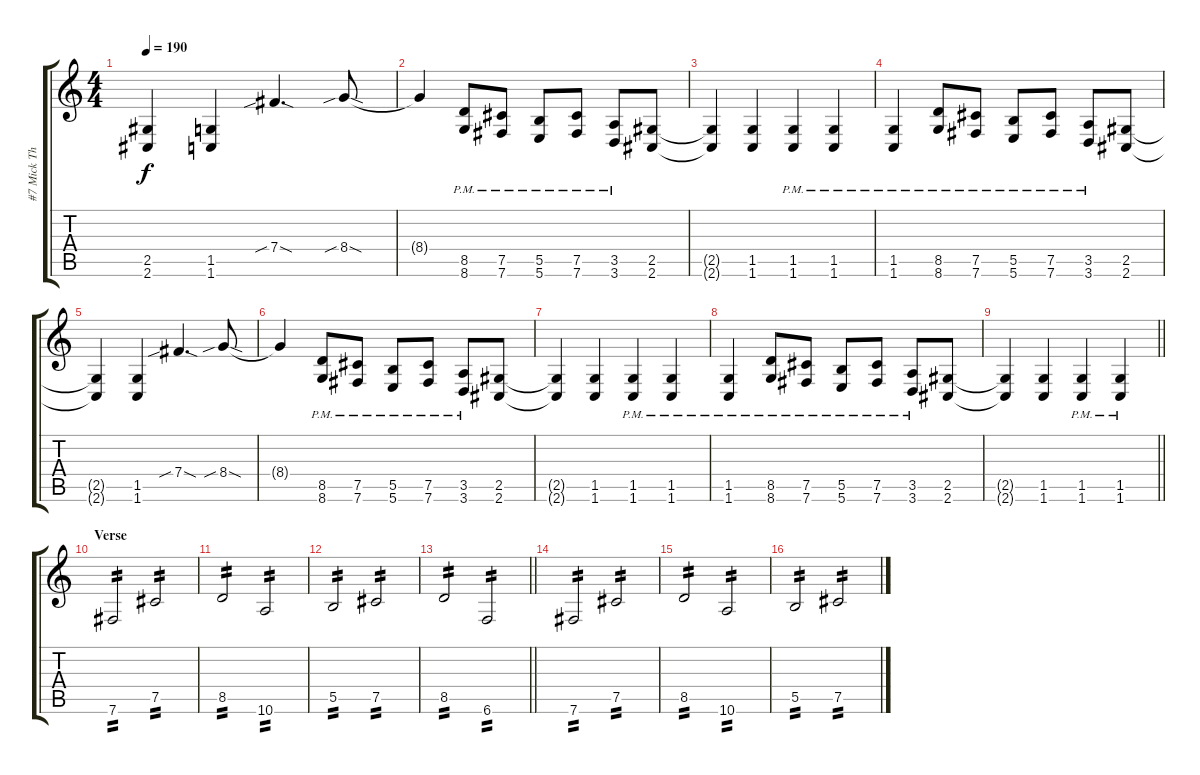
\track ("#7 Mick Thompson" "#7 Mick Th") {instrument distortionguitar}
\staff {score tabs}
\tuning (Db4 Ab3 E3 B2 Gb2 B1) {hide}
\ts (4 4)
\tempo 190
\clef g2
\ks c
(2.5{t} 2.6{t}).4{dy f} (1.5 1.6).4 7.4{sib sod}.4{d} 8.4{sib sod}.8 |
8.4{t}.4 (8.5{pm} 8.6{pm}).8 (7.5{pm} 7.6{pm}).8 (5.5{pm} 5.6{pm}).8 (7.5{pm} 7.6{pm}).8 (3.5{pm} 3.6{pm}).8 (2.5 2.6).8 |
(2.5{t} 2.6{t}).4 (1.5 1.6).4 (1.5{pm} 1.6{pm}).4 (1.5{pm} 1.6{pm}).4 |
(1.5{pm} 1.6{pm}).4 (8.5{pm} 8.6{pm}).8 (7.5{pm} 7.6{pm}).8 (5.5{pm} 5.6{pm}).8 (7.5{pm} 7.6{pm}).8 (3.5{pm} 3.6{pm}).8 (2.5 2.6).8 |
(2.5{t} 2.6{t}).4 (1.5 1.6).4 7.4{sib sod}.4{d} 8.4{sib sod}.8 |
8.4{t}.4 (8.5{pm} 8.6{pm}).8 (7.5{pm} 7.6{pm}).8 (5.5{pm} 5.6{pm}).8 (7.5{pm} 7.6{pm}).8 (3.5{pm} 3.6{pm}).8 (2.5 2.6).8 |
(2.5{t} 2.6{t}).4 (1.5 1.6).4 (1.5{pm} 1.6{pm}).4 (1.5{pm} 1.6{pm}).4 |
(1.5{pm} 1.6{pm}).4 (8.5{pm} 8.6{pm}).8 (7.5{pm} 7.6{pm}).8 (5.5{pm} 5.6{pm}).8 (7.5{pm} 7.6{pm}).8 (3.5{pm} 3.6{pm}).8 (2.5 2.6).8 |
\barLineRight lightlight
(2.5{t} 2.6{t}).4 (1.5 1.6).4 (1.5{pm} 1.6{pm}).4 (1.5{pm} 1.6{pm}).4 |
\section ("" "Verse")
7.6.2{tp 2} 7.5.2{tp 2} |
8.5.2{tp 2} 10.6.2{tp 2} |
5.5.2{tp 2} 7.5.2{tp 2} |
\barLineRight lightlight
8.5.2{tp 2} 6.6.2{tp 2} |
7.6.2{tp 2} 7.5.2{tp 2} |
8.5.2{tp 2} 10.6.2{tp 2} |
5.5.2{tp 2} 7.5.2{tp 2}
